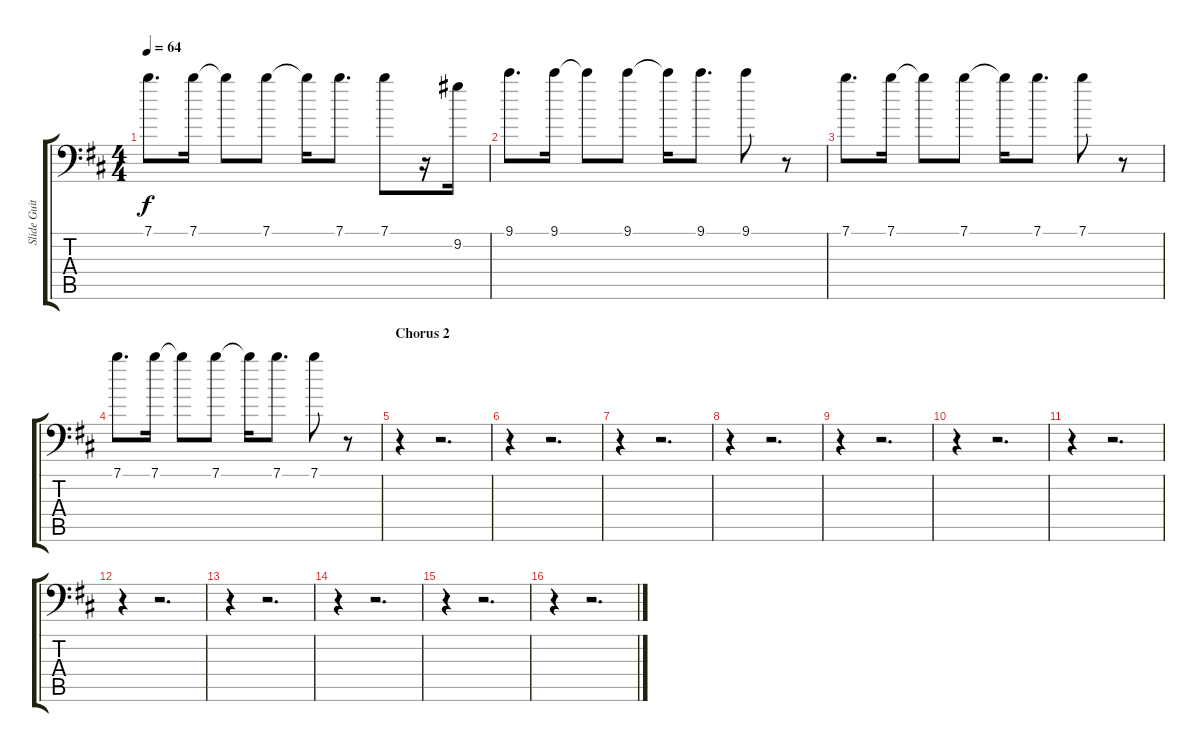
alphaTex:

\track ("Slide Guitar" "Slide Guit") {instrument acousticbass}
\staff {score tabs}
\tuning (E4 B3 G3 D3 A2 E2) {hide}
\ts (4 4)
\tempo 64
\clef f4
\ks d
7.1.8{d dy f} 7.1.16 7.1{t}.8 7.1.8 7.1{t}.16 7.1.8{d} 7.1.8 r.16 9.2.16 |
9.1.8{d} 9.1.16 9.1{t}.8 9.1.8 9.1{t}.16 9.1.8{d} 9.1.8 r.8 |
7.1.8{d} 7.1.16 7.1{t}.8 7.1.8 7.1{t}.16 7.1.8{d} 7.1.8 r.8 |
7.1.8{d} 7.1.16 7.1{t}.8 7.1.8 7.1{t}.16 7.1.8{d} 7.1.8 r.8 |
\section ("" "Chorus 2")
r.4 r.2{d} |
r.4 r.2{d} |
r.4 r.2{d} |
r.4 r.2{d} |
r.4 r.2{d} |
r.4 r.2{d} |
r.4 r.2{d} |
r.4 r.2{d} |
r.4 r.2{d} |
r.4 r.2{d} |
r.4 r.2{d} |
r.4 r.2{d}
